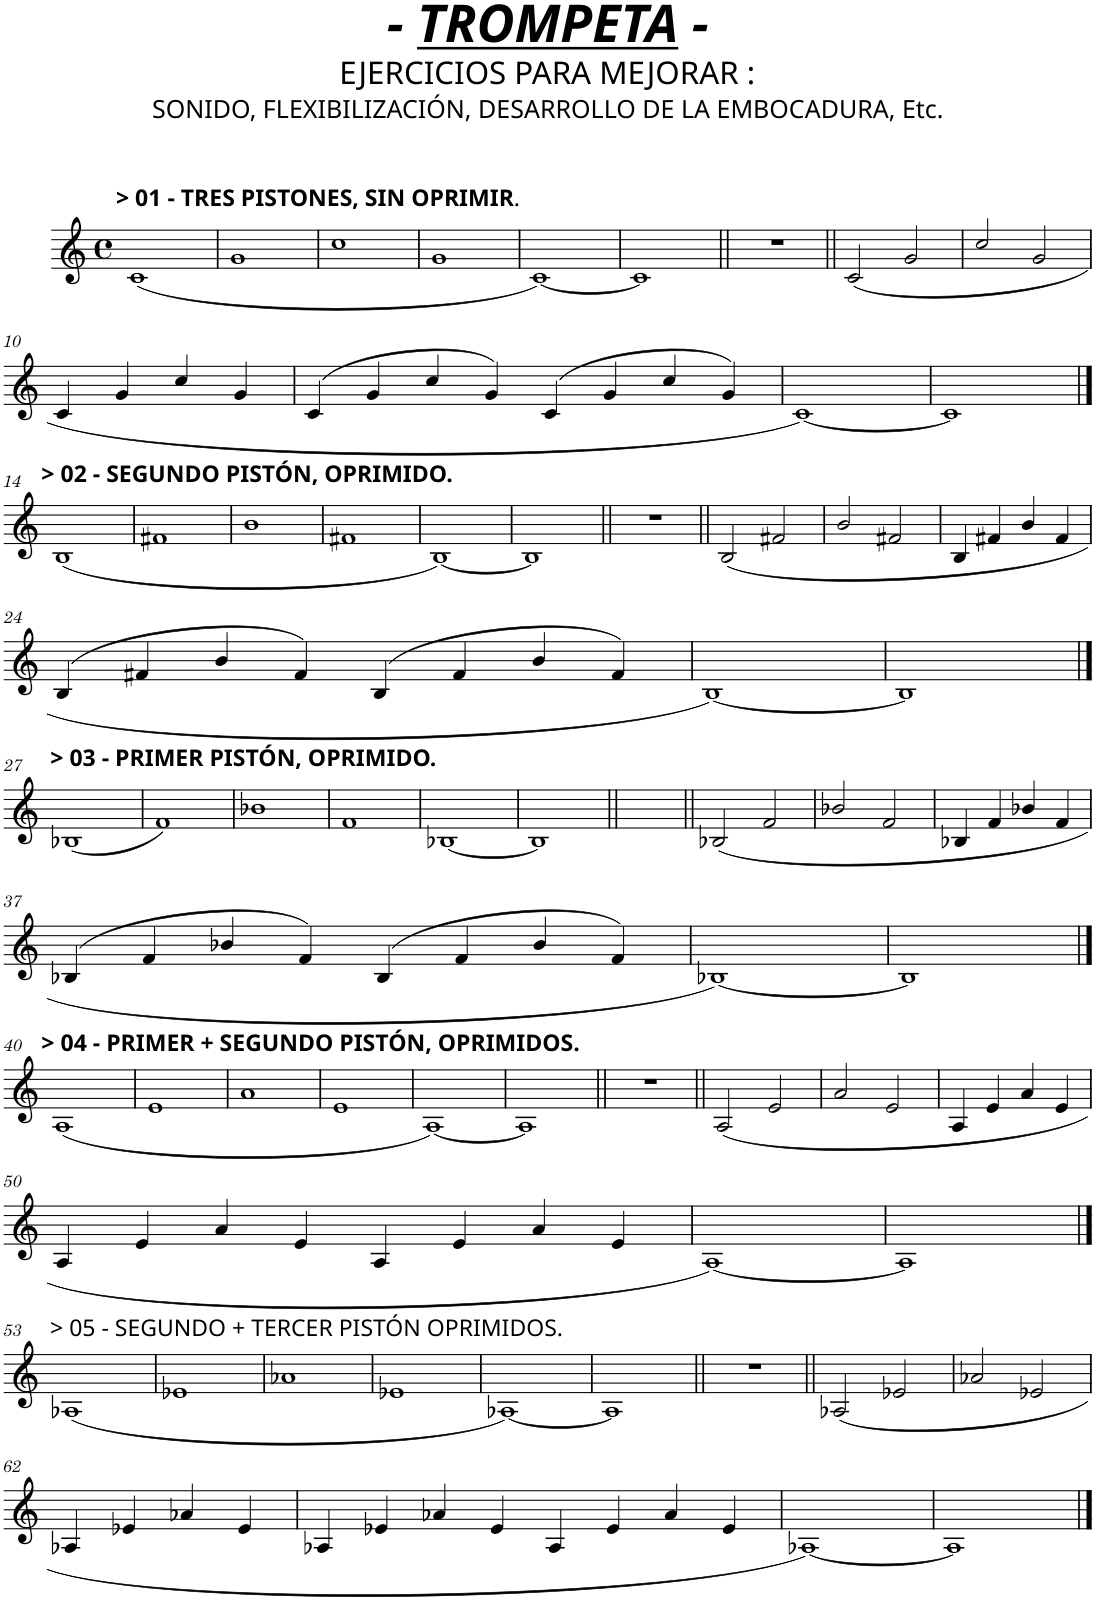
**kern
*part1
*staff1
*I"Voice
*I'V
*clefG2
*k[]
*M4/4
*met(c)
=1
!LO:TX:a:B:t=> 01 - TRES PISTONES, SIN OPRIMIR
!LO:TX:a:t=.
(<1c
=2
1g
=3
1cc
=4
1g
=5
[<1c)
=6
1c]
=7||
1r
=8||
(<2c/
2g/
=9
2cc/
2g/
!!LO:LB:g=z
=10
4c/
4g/
4cc/
4g/
=11
(>4c/
4g/
4cc/
4g/)
(>4c/
4g/
4cc/
4g/)
=12
[<1c)
=13
1c]
!!LO:LB:g=z
==14
!LO:TX:a:B:t=> 02 - SEGUNDO PISTÓN,&nbsp;OPRIMIDO.
(<1B
=15
1f#X
=16
1b
=17
1f#X
=18
[<1B)
=19
1B]
=20||
1r
=21||
(<2B/
2f#X/
=22
2b/
2f#X/
=23
4B/
4f#X/
4b/
4f#/
!!LO:LB:g=z
=24
(>4B/
4f#X/
4b/
4f#/)
(>4B/
4f#/
4b/
4f#/)
=25
[<1B)
=26
1B]
!!LO:LB:g=z
==27
!LO:TX:a:B:t=> 03 - PRIMER PISTÓN, OPRIMIDO.
(<1B-X
=28
1f)
=29
1b-X
=30
1f
=31
[<1B-X
=32
1B-]
=33||
1ryy
=34||
(<2B-X/
2f/
=35
2b-X/
2f/
=36
4B-X/
4f/
4b-X/
4f/
!!LO:LB:g=z
=37
(>4B-X/
4f/
4b-X/
4f/)
(>4B-/
4f/
4b-/
4f/)
=38
[<1B-X)
=39
1B-]
!!LO:LB:g=z
==40
!LO:TX:a:B:t=> 04 - PRIMER +&nbsp;SEGUNDO PISTÓN, OPRIMIDOS.
(<1A
=41
1e
=42
1a
=43
1e
=44
[<1A)
=45
1A]
=46||
1r
=47||
(<2A/
2e/
=48
2a/
2e/
=49
4A/
4e/
4a/
4e/
!!LO:LB:g=z
=50
4A/
4e/
4a/
4e/
4A/
4e/
4a/
4e/
=51
[<1A)
=52
1A]
!!LO:LB:g=z
==53
!LO:TX:a:t=> 05 - SEGUNDO + TERCER PISTÓN OPRIMIDOS.
(<1A-X
=54
1e-X
=55
1a-X
=56
1e-X
=57
[<1A-X)
=58
1A-]
=59||
1r
=60||
(<2A-X/
2e-X/
=61
2a-X/
2e-X/
!!LO:LB:g=z
=62
4A-X/
4e-X/
4a-X/
4e-/
=63
4A-X/
4e-X/
4a-X/
4e-/
4A-/
4e-/
4a-/
4e-/
=64
[<1A-X)
=65
1A-]
==
*-
